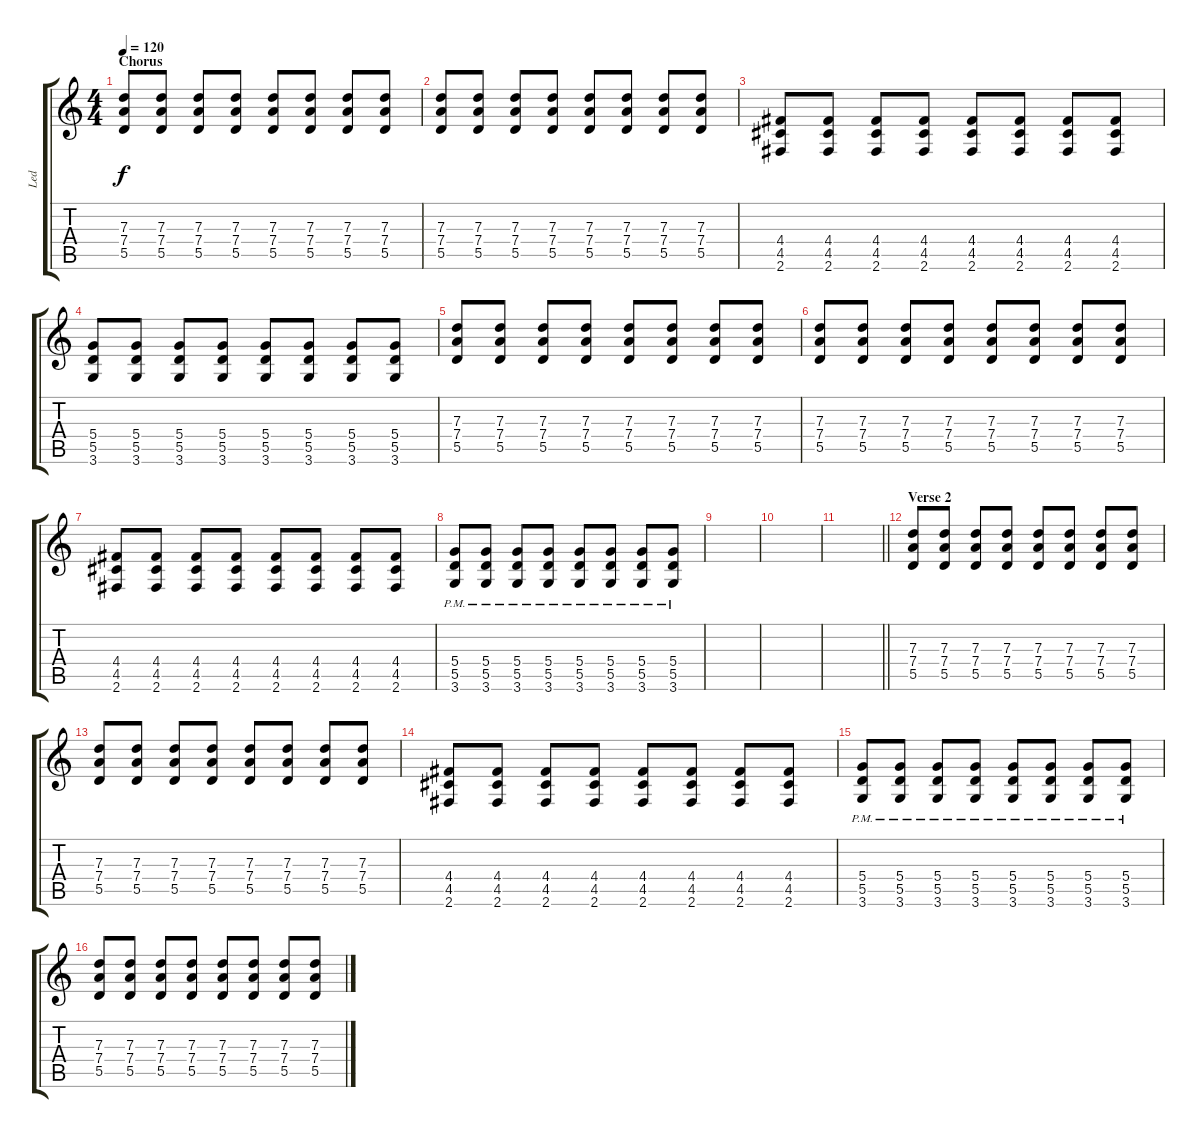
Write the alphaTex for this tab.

\track ("Led" "Led") {instrument overdrivenguitar}
\staff {score tabs}
\tuning (E4 B3 G3 D3 A2 E2) {hide}
\ts (4 4)
\section ("" "Chorus")
\tempo 120
\clef g2
\ks c
(7.3 7.4 5.5).8{dy f} (7.3 7.4 5.5).8 (7.3 7.4 5.5).8 (7.3 7.4 5.5).8 (7.3 7.4 5.5).8 (7.3 7.4 5.5).8 (7.3 7.4 5.5).8 (7.3 7.4 5.5).8 |
(7.3 7.4 5.5).8 (7.3 7.4 5.5).8 (7.3 7.4 5.5).8 (7.3 7.4 5.5).8 (7.3 7.4 5.5).8 (7.3 7.4 5.5).8 (7.3 7.4 5.5).8 (7.3 7.4 5.5).8 |
(4.4 4.5 2.6).8 (4.4 4.5 2.6).8 (4.4 4.5 2.6).8 (4.4 4.5 2.6).8 (4.4 4.5 2.6).8 (4.4 4.5 2.6).8 (4.4 4.5 2.6).8 (4.4 4.5 2.6).8 |
(5.4 5.5 3.6).8 (5.4 5.5 3.6).8 (5.4 5.5 3.6).8 (5.4 5.5 3.6).8 (5.4 5.5 3.6).8 (5.4 5.5 3.6).8 (5.4 5.5 3.6).8 (5.4 5.5 3.6).8 |
(7.3 7.4 5.5).8 (7.3 7.4 5.5).8 (7.3 7.4 5.5).8 (7.3 7.4 5.5).8 (7.3 7.4 5.5).8 (7.3 7.4 5.5).8 (7.3 7.4 5.5).8 (7.3 7.4 5.5).8 |
(7.3 7.4 5.5).8 (7.3 7.4 5.5).8 (7.3 7.4 5.5).8 (7.3 7.4 5.5).8 (7.3 7.4 5.5).8 (7.3 7.4 5.5).8 (7.3 7.4 5.5).8 (7.3 7.4 5.5).8 |
(4.4 4.5 2.6).8 (4.4 4.5 2.6).8 (4.4 4.5 2.6).8 (4.4 4.5 2.6).8 (4.4 4.5 2.6).8 (4.4 4.5 2.6).8 (4.4 4.5 2.6).8 (4.4 4.5 2.6).8 |
(5.4{pm} 5.5{pm} 3.6{pm}).8 (5.4{pm} 5.5{pm} 3.6{pm}).8 (5.4{pm} 5.5{pm} 3.6{pm}).8 (5.4{pm} 5.5{pm} 3.6{pm}).8 (5.4{pm} 5.5{pm} 3.6{pm}).8 (5.4{pm} 5.5{pm} 3.6{pm}).8 (5.4{pm} 5.5{pm} 3.6{pm}).8 (5.4{pm} 5.5{pm} 3.6{pm}).8 |
|
|
\barLineRight lightlight
|
\section ("" "Verse 2")
(7.3 7.4 5.5).8 (7.3 7.4 5.5).8 (7.3 7.4 5.5).8 (7.3 7.4 5.5).8 (7.3 7.4 5.5).8 (7.3 7.4 5.5).8 (7.3 7.4 5.5).8 (7.3 7.4 5.5).8 |
(7.3 7.4 5.5).8 (7.3 7.4 5.5).8 (7.3 7.4 5.5).8 (7.3 7.4 5.5).8 (7.3 7.4 5.5).8 (7.3 7.4 5.5).8 (7.3 7.4 5.5).8 (7.3 7.4 5.5).8 |
(4.4 4.5 2.6).8 (4.4 4.5 2.6).8 (4.4 4.5 2.6).8 (4.4 4.5 2.6).8 (4.4 4.5 2.6).8 (4.4 4.5 2.6).8 (4.4 4.5 2.6).8 (4.4 4.5 2.6).8 |
(5.4{pm} 5.5{pm} 3.6{pm}).8 (5.4{pm} 5.5{pm} 3.6{pm}).8 (5.4{pm} 5.5{pm} 3.6{pm}).8 (5.4{pm} 5.5{pm} 3.6{pm}).8 (5.4{pm} 5.5{pm} 3.6{pm}).8 (5.4{pm} 5.5{pm} 3.6{pm}).8 (5.4{pm} 5.5{pm} 3.6{pm}).8 (5.4{pm} 5.5{pm} 3.6{pm}).8 |
(7.3 7.4 5.5).8 (7.3 7.4 5.5).8 (7.3 7.4 5.5).8 (7.3 7.4 5.5).8 (7.3 7.4 5.5).8 (7.3 7.4 5.5).8 (7.3 7.4 5.5).8 (7.3 7.4 5.5).8
